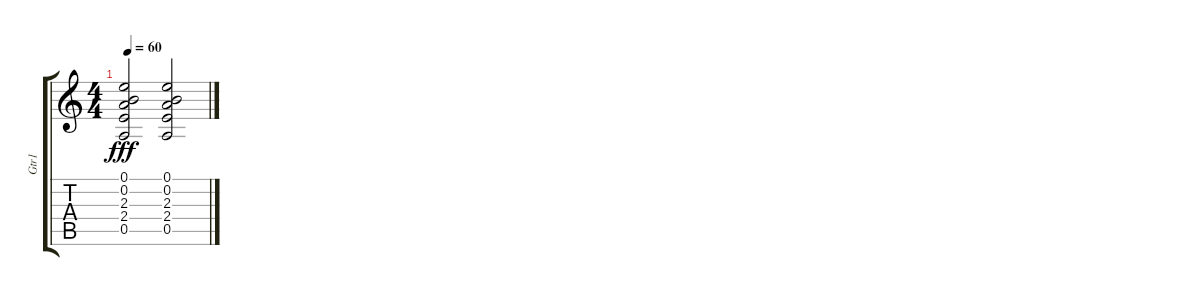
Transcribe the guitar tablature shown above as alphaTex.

\track ("Gtr1" "Gtr1") {instrument acousticguitarnylon}
\staff {score tabs}
\tuning (E4 B3 G3 D3 A2 E2) {hide}
\ts (4 4)
\tempo 60
\clef g2
\ks c
(0.1 0.2 2.3 2.4 0.5).2{dy fff instrument acousticguitarnylon} (0.1 0.2 2.3 2.4 0.5).2
